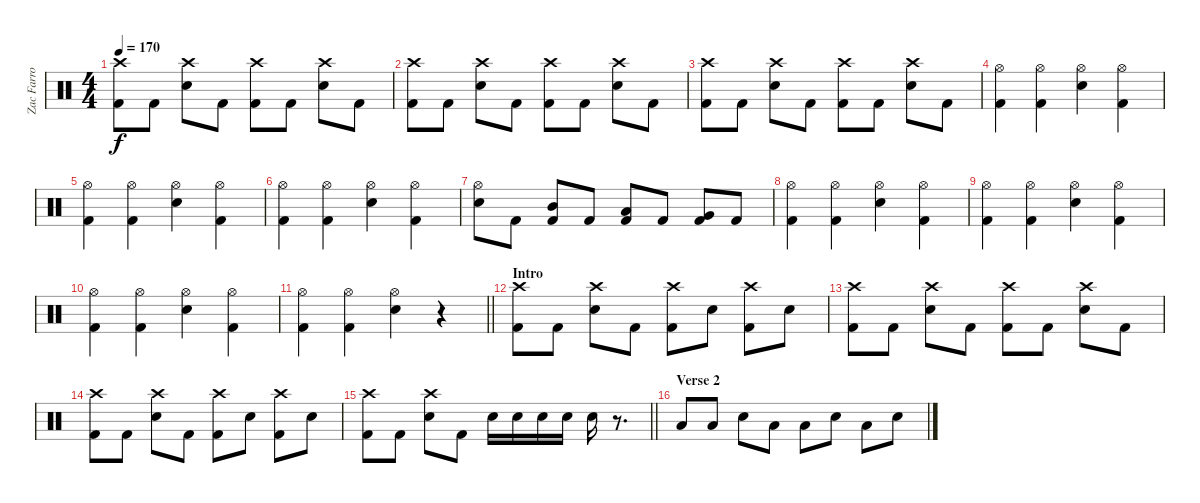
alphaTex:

\track ("Zac Farro (Percussion)" "Zac Farro ") {instrument percussion}
\staff {score}
\articulation defaults
\ts (4 4)
\tempo 170
\clef neutral
\ks c
("Crash high (hit)" "Kick (hit) 2").8{dy f} "Kick (hit) 2".8 ("Crash high (hit)" "Electric Snare (hit)").8 "Kick (hit) 2".8 ("Crash high (hit)" "Kick (hit) 2").8 "Kick (hit) 2".8 ("Crash high (hit)" "Electric Snare (hit)").8 "Kick (hit) 2".8 |
("Crash high (hit)" "Kick (hit) 2").8 "Kick (hit) 2".8 ("Crash high (hit)" "Electric Snare (hit)").8 "Kick (hit) 2".8 ("Crash high (hit)" "Kick (hit) 2").8 "Kick (hit) 2".8 ("Crash high (hit)" "Electric Snare (hit)").8 "Kick (hit) 2".8 |
("Crash high (hit)" "Kick (hit) 2").8 "Kick (hit) 2".8 ("Crash high (hit)" "Electric Snare (hit)").8 "Kick (hit) 2".8 ("Crash high (hit)" "Kick (hit) 2").8 "Kick (hit) 2".8 ("Crash high (hit)" "Electric Snare (hit)").8 "Kick (hit) 2".8 |
("Hi-Hat (open)" "Kick (hit) 2").4 ("Hi-Hat (open)" "Kick (hit) 2").4 ("Hi-Hat (open)" "Electric Snare (hit)").4 ("Hi-Hat (open)" "Kick (hit) 2").4 |
("Hi-Hat (open)" "Kick (hit) 2").4 ("Hi-Hat (open)" "Kick (hit) 2").4 ("Hi-Hat (open)" "Electric Snare (hit)").4 ("Hi-Hat (open)" "Kick (hit) 2").4 |
("Hi-Hat (open)" "Kick (hit) 2").4 ("Hi-Hat (open)" "Kick (hit) 2").4 ("Hi-Hat (open)" "Electric Snare (hit)").4 ("Hi-Hat (open)" "Kick (hit) 2").4 |
("Hi-Hat (open)" "Electric Snare (hit)").8 "Kick (hit) 2".8 ("Mid Tom (hit)" "Kick (hit) 2").8 "Kick (hit) 2".8 ("Low Tom (hit)" "Kick (hit) 2").8 "Kick (hit) 2".8 ("Very Low Tom (hit)" "Kick (hit) 2").8 "Kick (hit) 2".8 |
("Hi-Hat (open)" "Kick (hit) 2").4 ("Hi-Hat (open)" "Kick (hit) 2").4 ("Hi-Hat (open)" "Electric Snare (hit)").4 ("Hi-Hat (open)" "Kick (hit) 2").4 |
("Hi-Hat (open)" "Kick (hit) 2").4 ("Hi-Hat (open)" "Kick (hit) 2").4 ("Hi-Hat (open)" "Electric Snare (hit)").4 ("Hi-Hat (open)" "Kick (hit) 2").4 |
("Hi-Hat (open)" "Kick (hit) 2").4 ("Hi-Hat (open)" "Kick (hit) 2").4 ("Hi-Hat (open)" "Electric Snare (hit)").4 ("Hi-Hat (open)" "Kick (hit) 2").4 |
\barLineRight lightlight
("Hi-Hat (open)" "Kick (hit) 2").4 ("Hi-Hat (open)" "Kick (hit) 2").4 ("Hi-Hat (open)" "Electric Snare (hit)").4 r.4 |
\section ("" "Intro")
("Crash high (hit)" "Kick (hit) 2").8 "Kick (hit) 2".8 ("Crash high (hit)" "Electric Snare (hit)").8 "Kick (hit) 2".8 ("Crash high (hit)" "Kick (hit) 2").8 "Electric Snare (hit)".8 ("Crash high (hit)" "Kick (hit) 2").8 "Electric Snare (hit)".8 |
("Crash high (hit)" "Kick (hit) 2").8 "Kick (hit) 2".8 ("Crash high (hit)" "Electric Snare (hit)").8 "Kick (hit) 2".8 ("Crash high (hit)" "Kick (hit) 2").8 "Kick (hit) 2".8 ("Crash high (hit)" "Electric Snare (hit)").8 "Kick (hit) 2".8 |
("Crash high (hit)" "Kick (hit) 2").8 "Kick (hit) 2".8 ("Crash high (hit)" "Electric Snare (hit)").8 "Kick (hit) 2".8 ("Crash high (hit)" "Kick (hit) 2").8 "Electric Snare (hit)".8 ("Crash high (hit)" "Kick (hit) 2").8 "Electric Snare (hit)".8 |
\barLineRight lightlight
("Crash high (hit)" "Kick (hit) 2").8 "Kick (hit) 2".8 ("Crash high (hit)" "Electric Snare (hit)").8 "Kick (hit) 2".8 "Electric Snare (hit)".16 "Electric Snare (hit)".16 "Electric Snare (hit)".16 "Electric Snare (hit)".16 "Electric Snare (hit)".16 r.8{d} |
\section ("" "Verse 2")
"Low Floor Tom (hit)".8 "Low Floor Tom (hit)".8 "Electric Snare (hit)".8 "Low Floor Tom (hit)".8 "Low Floor Tom (hit)".8 "Electric Snare (hit)".8 "Low Floor Tom (hit)".8 "Electric Snare (hit)".8
